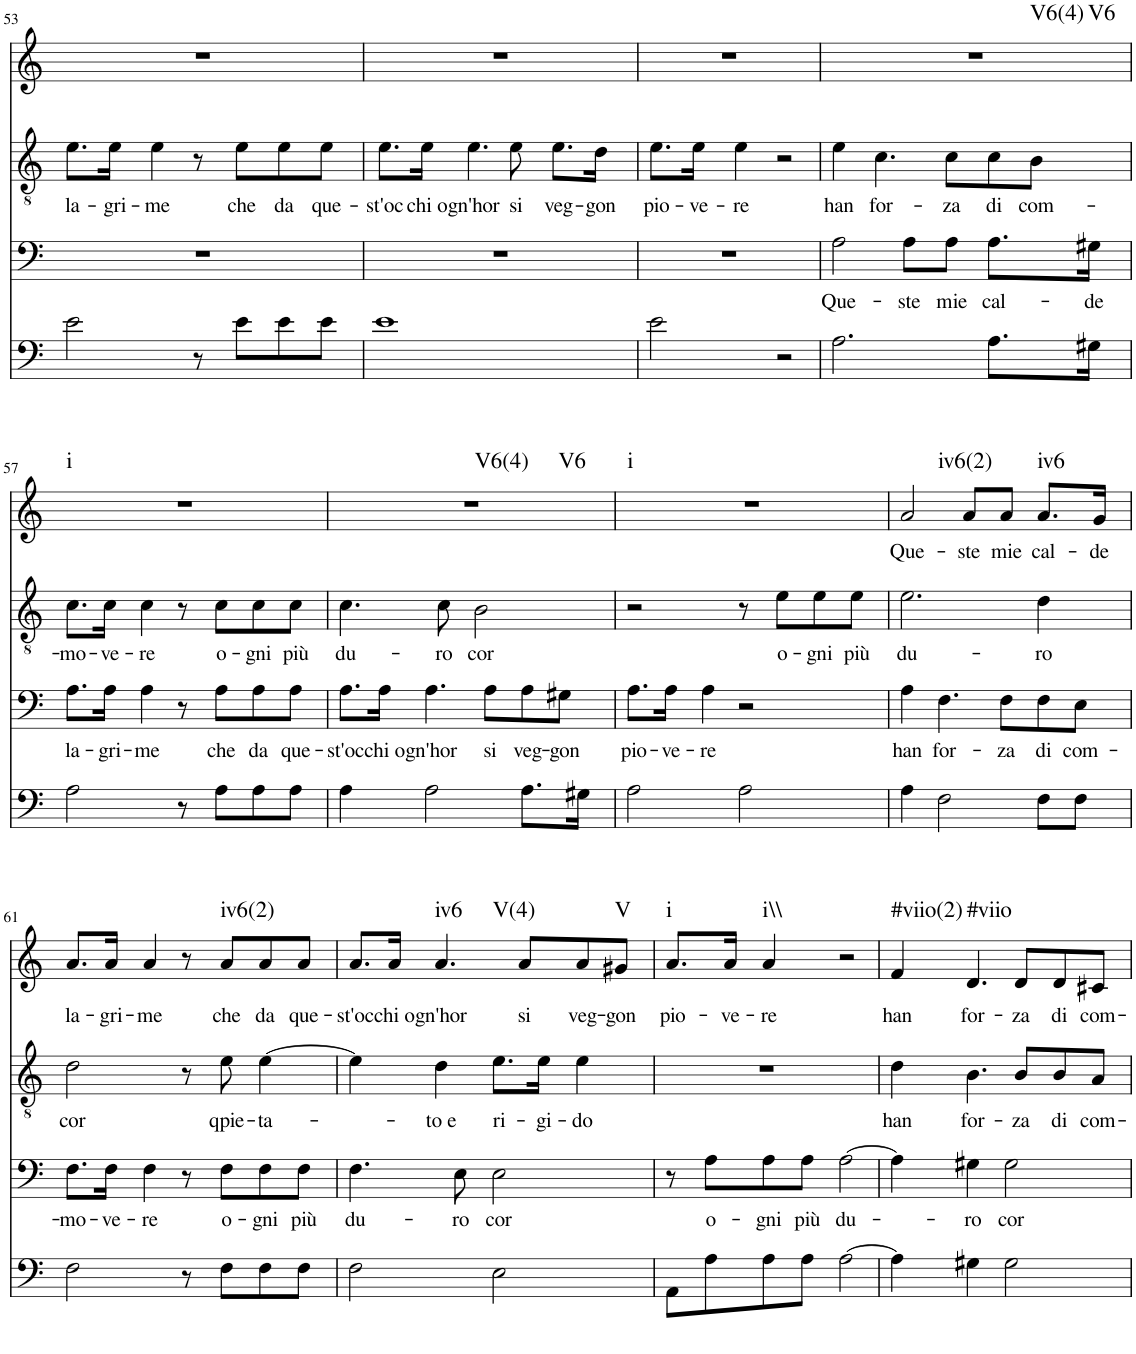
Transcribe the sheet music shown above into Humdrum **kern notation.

**kern	**kern	**text	**kern	**text	**kern	**text	**harte
*part4	*part3	*part3	*part2	*part2	*part1	*part1	*part1
*staff4	*staff3	*staff3	*staff2	*staff2	*staff1	*staff1	*
*I"unbenannt4	*I"unbenannt3	*	*I"unbenannt2	*	*I"unbenannt1	*	*
!!LO:PB:g=z
*clefF4	*clefF4	*	*clefGv2	*	*clefG2	*	*
*k[]	*k[]	*	*k[]	*	*k[]	*	*
*M4/4	*M4/4	*	*M4/4	*	*M4/4	*	*
=53	=53	=53	=53	=53	=53	=53	=53
!	!	!	!	!LO:LY:b	!	!	!
2e\	1r	.	8.e\L	la-	1r	.	.
!	!	!	!	!LO:LY:b	!	!	!
.	.	.	16e\Jk	gri-	.	.	.
!	!	!	!	!LO:LY:b	!	!	!
.	.	.	4e\	me	.	.	.
8r	.	.	8r	.	.	.	.
!	!	!	!	!LO:LY:b	!	!	!
8e\L	.	.	8e\L	che	.	.	.
!	!	!	!	!LO:LY:b	!	!	!
8e\	.	.	8e\	da	.	.	.
!	!	!	!	!LO:LY:b	!	!	!
8e\J	.	.	8e\J	que-	.	.	.
=54	=54	=54	=54	=54	=54	=54	=54
!	!	!	!	!LO:LY:b	!	!	!
1e	1r	.	8.e\L	st'oc-	1r	.	.
!	!	!	!	!LO:LY:b	!	!	!
.	.	.	16e\Jk	chi o-	.	.	.
!	!	!	!	!LO:LY:b	!	!	!
.	.	.	4.e\	gn'hor	.	.	.
!	!	!	!	!LO:LY:b	!	!	!
.	.	.	8e\	si	.	.	.
!	!	!	!	!LO:LY:b	!	!	!
.	.	.	8.e\L	veg-	.	.	.
!	!	!	!	!LO:LY:b	!	!	!
.	.	.	16d\Jk	gon	.	.	.
=55	=55	=55	=55	=55	=55	=55	=55
!	!	!	!	!LO:LY:b	!	!	!
2e\	1r	.	8.e\L	pio-	1r	.	.
!	!	!	!	!LO:LY:b	!	!	!
.	.	.	16e\Jk	ve-	.	.	.
!	!	!	!	!LO:LY:b	!	!	!
.	.	.	4e\	re	.	.	.
2r	.	.	2r	.	.	.	.
=56	=56	=56	=56	=56	=56	=56	=56
!	!	!LO:LY:b	!	!LO:LY:b	!	!	!LO:H:n=1:kt=V6(4)
!	!	!	!	!	!	!	!LO:H:n=2:kt=V6
2.A\	2A\	Que-	4e\	han	1r	.	N N
!	!	!	!	!LO:LY:b	!	!	!
.	.	.	4.c\	for-	.	.	.
!	!	!LO:LY:b	!	!	!	!	!
.	8A\L	ste	.	.	.	.	.
!	!	!LO:LY:b	!	!LO:LY:b	!	!	!
.	8A\J	mie	8c\L	za	.	.	.
!	!	!LO:LY:b	!	!LO:LY:b	!	!	!
8.A\L	8.A\L	cal-	8c\	di	.	.	.
!	!	!	!	!LO:LY:b	!	!	!
.	.	.	8B\J	com-	.	.	.
!	!	!LO:LY:b	!	!	!	!	!
16G#X\Jk	16G#X\Jk	de	.	.	.	.	.
!!LO:LB:g=z
=57	=57	=57	=57	=57	=57	=57	=57
!	!	!LO:LY:b	!	!LO:LY:b	!	!	!LO:H:kt=i
2A\	8.A\L	la-	8.c\L	mo-	1r	.	N
!	!	!LO:LY:b	!	!LO:LY:b	!	!	!
.	16A\Jk	gri-	16c\Jk	ve-	.	.	.
!	!	!LO:LY:b	!	!LO:LY:b	!	!	!
.	4A\	me	4c\	re	.	.	.
8r	8r	.	8r	.	.	.	.
!	!	!LO:LY:b	!	!LO:LY:b	!	!	!
8A\L	8A\L	che	8c\L	o-	.	.	.
!	!	!LO:LY:b	!	!LO:LY:b	!	!	!
8A\	8A\	da	8c\	gni	.	.	.
!	!	!LO:LY:b	!	!LO:LY:b	!	!	!
8A\J	8A\J	que-	8c\J	più	.	.	.
=58	=58	=58	=58	=58	=58	=58	=58
!	!	!LO:LY:b	!	!LO:LY:b	!	!	!LO:H:n=1:kt=V6(4)
!	!	!	!	!	!	!	!LO:H:n=2:kt=V6
4A\	8.A\L	st'oc-	4.c\	du-	1r	.	N N
!	!	!LO:LY:b	!	!	!	!	!
.	16A\Jk	chi o-	.	.	.	.	.
!	!	!LO:LY:b	!	!	!	!	!
2A\	4.A\	gn'hor	.	.	.	.	.
!	!	!	!	!LO:LY:b	!	!	!
.	.	.	8c\	ro	.	.	.
!	!	!	!	!LO:LY:b	!	!	!
.	.	.	2B\	cor	.	.	.
!	!	!LO:LY:b	!	!	!	!	!
.	8A\L	si	.	.	.	.	.
!	!	!LO:LY:b	!	!	!	!	!
8.A\L	8A\	veg-	.	.	.	.	.
!	!	!LO:LY:b	!	!	!	!	!
.	8G#X\J	gon	.	.	.	.	.
16G#X\Jk	.	.	.	.	.	.	.
=59	=59	=59	=59	=59	=59	=59	=59
!	!	!LO:LY:b	!	!	!	!	!LO:H:kt=i
2A\	8.A\L	pio-	2r	.	1r	.	N
!	!	!LO:LY:b	!	!	!	!	!
.	16A\Jk	ve-	.	.	.	.	.
!	!	!LO:LY:b	!	!	!	!	!
.	4A\	re	.	.	.	.	.
2A\	2r	.	8r	.	.	.	.
!	!	!	!	!LO:LY:b	!	!	!
.	.	.	8e\L	o-	.	.	.
!	!	!	!	!LO:LY:b	!	!	!
.	.	.	8e\	gni	.	.	.
!	!	!	!	!LO:LY:b	!	!	!
.	.	.	8e\J	più	.	.	.
=60	=60	=60	=60	=60	=60	=60	=60
!	!	!LO:LY:b	!	!LO:LY:b	!	!LO:LY:b	!LO:H:kt=iv6(2)
4A\	4A\	han	2.e\	du-	2a/	Que-	N
!	!	!LO:LY:b	!	!	!	!	!
2F\	4.F\	for-	.	.	.	.	.
!	!	!	!	!	!	!LO:LY:b	!
.	.	.	.	.	8a/L	ste	.
!	!	!LO:LY:b	!	!	!	!LO:LY:b	!
.	8F\L	za	.	.	8a/J	mie	.
!	!	!LO:LY:b	!	!LO:LY:b	!	!LO:LY:b	!LO:H:kt=iv6
8F\L	8F\	di	4d\	ro	8.a/L	cal-	N
!	!	!LO:LY:b	!	!	!	!	!
8F\J	8E\J	com-	.	.	.	.	.
!	!	!	!	!	!	!LO:LY:b	!
.	.	.	.	.	16g/Jk	de	.
!!LO:LB:g=z
=61	=61	=61	=61	=61	=61	=61	=61
!	!	!LO:LY:b	!	!LO:LY:b	!	!LO:LY:b	!
2F\	8.F\L	mo-	2d\	cor	8.a/L	la-	.
!	!	!LO:LY:b	!	!	!	!LO:LY:b	!
.	16F\Jk	ve-	.	.	16a/Jk	gri-	.
!	!	!LO:LY:b	!	!	!	!LO:LY:b	!
.	4F\	re	.	.	4a/	me	.
8r	8r	.	8r	.	8r	.	.
!	!	!LO:LY:b	!	!LO:LY:b	!	!LO:LY:b	!LO:H:kt=iv6(2)
8F\L	8F\L	o-	8e\	qpie-	8a/L	che	N
!	!	!LO:LY:b	!	!LO:LY:b	!	!LO:LY:b	!
8F\	8F\	gni	[4e\	ta-	8a/	da	.
!	!	!LO:LY:b	!	!	!	!LO:LY:b	!
8F\J	8F\J	più	.	.	8a/J	que-	.
=62	=62	=62	=62	=62	=62	=62	=62
!	!	!LO:LY:b	!	!	!	!LO:LY:b	!
2F\	4.F\	du-	4e\]	.	8.a/L	st'oc-	.
!	!	!	!	!	!	!LO:LY:b	!
.	.	.	.	.	16a/Jk	chi o-	.
!	!	!	!	!LO:LY:b	!	!LO:LY:b	!LO:H:n=1:kt=iv6
!	!	!	!	!	!	!	!LO:H:n=2:kt=V(4)
.	.	.	4d\	to e	4.a/	gn'hor	N N
!	!	!LO:LY:b	!	!	!	!	!
.	8E\	ro	.	.	.	.	.
!	!	!LO:LY:b	!	!LO:LY:b	!	!	!
2E\	2E\	cor	8.e\L	ri-	.	.	.
!	!	!	!	!	!	!LO:LY:b	!
.	.	.	.	.	8a/L	si	.
!	!	!	!	!LO:LY:b	!	!	!
.	.	.	16e\Jk	gi-	.	.	.
!	!	!	!	!LO:LY:b	!	!LO:LY:b	!
.	.	.	4e\	do	8a/	veg-	.
!	!	!	!	!	!	!LO:LY:b	!LO:H:kt=V
.	.	.	.	.	8g#X/J	gon	N
=63	=63	=63	=63	=63	=63	=63	=63
!	!	!	!	!	!	!LO:LY:b	!LO:H:kt=i
8AA\L	8r	.	1r	.	8.a/L	pio-	N
!	!	!LO:LY:b	!	!	!	!	!
8A\	8A\L	o-	.	.	.	.	.
!	!	!	!	!	!	!LO:LY:b	!
.	.	.	.	.	16a/Jk	ve-	.
!	!	!LO:LY:b	!	!	!	!LO:LY:b	!LO:H:kt=i\\
8A\	8A\	gni	.	.	4a/	re	N
!	!	!LO:LY:b	!	!	!	!	!
8A\J	8A\J	più	.	.	.	.	.
!	!	!LO:LY:b	!	!	!	!	!
[2A\	[2A\	du-	.	.	2r	.	.
=64	=64	=64	=64	=64	=64	=64	=64
!	!	!	!	!LO:LY:b	!	!LO:LY:b	!LO:H:kt=#viio(2)
4A\]	4A\]	.	4d\	han	4f/	han	N
!	!	!LO:LY:b	!	!LO:LY:b	!	!LO:LY:b	!LO:H:kt=#viio
4G#X\	4G#X\	ro	4.B\	for-	4.d/	for-	N
!	!	!LO:LY:b	!	!	!	!	!
2G#\	2G#\	cor	.	.	.	.	.
!	!	!	!	!LO:LY:b	!	!LO:LY:b	!
.	.	.	8B/L	za	8d/L	za	.
!	!	!	!	!LO:LY:b	!	!LO:LY:b	!
.	.	.	8B/	di	8d/	di	.
!	!	!	!	!LO:LY:b	!	!LO:LY:b	!
.	.	.	8A/J	com-	8c#X/J	com-	.
=	=	=	=	=	=	=	=
*-	*-	*-	*-	*-	*-	*-	*-
